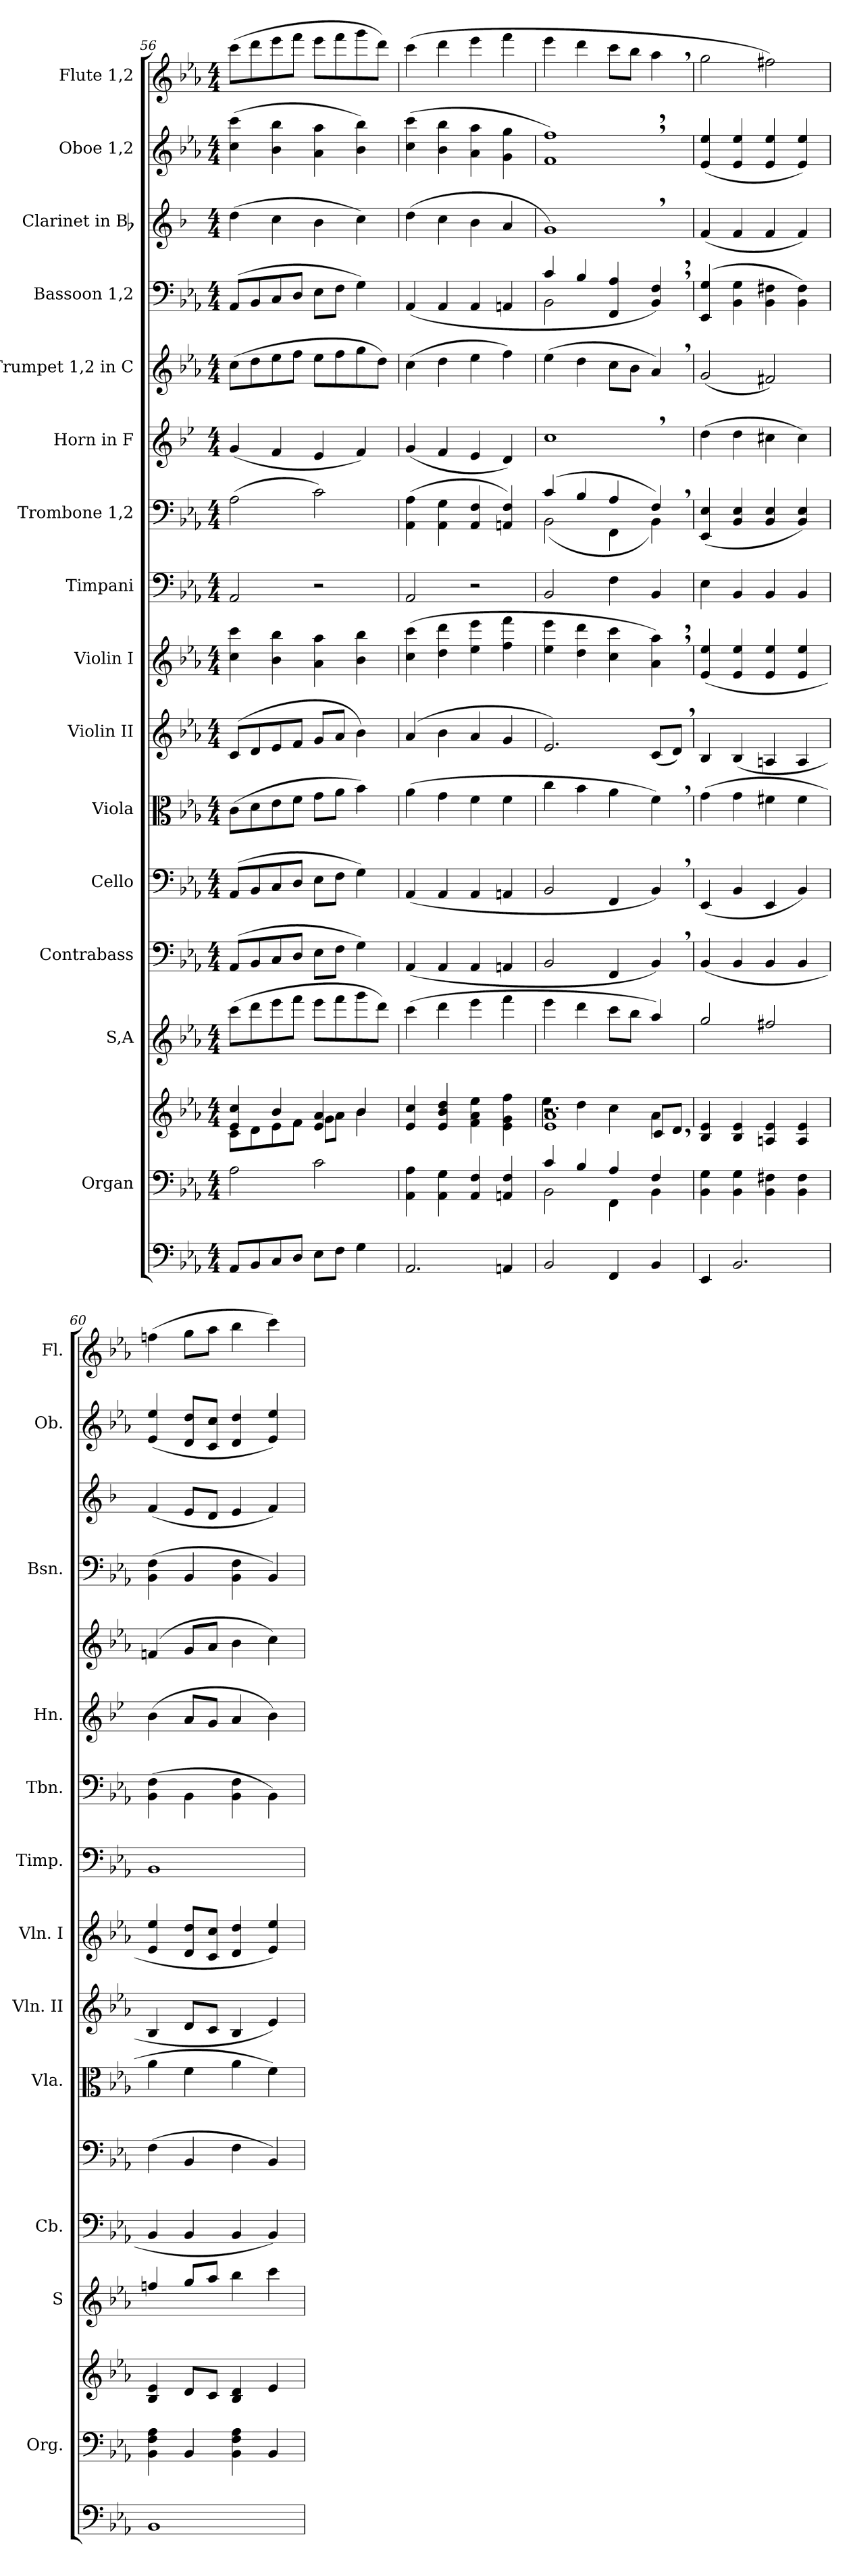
**kern	**kern	**kern	**kern	**kern	**kern	**kern	**kern	**kern	**kern	**kern	**kern	**kern	**kern	**kern	**kern	**kern
*part16	*part15	*part15	*part14	*part13	*part12	*part11	*part10	*part9	*part8	*part7	*part6	*part5	*part4	*part3	*part2	*part1
*staff17	*staff16	*staff15	*staff14	*staff13	*staff12	*staff11	*staff10	*staff9	*staff8	*staff7	*staff6	*staff5	*staff4	*staff3	*staff2	*staff1
*	*I"Organ	*	*I"S,A	*I"Contrabass	*I"Cello	*I"Viola	*I"Violin II	*I"Violin I	*I"Timpani	*I"Trombone 1,2	*I"Horn in F	*I"Trumpet 1,2 in C	*I"Bassoon 1,2	*I"Clarinet in Bb	*I"Oboe 1,2	*I"Flute 1,2
*	*I'Org.	*	*I'S	*I'Cb.	*	*I'Vla.	*I'Vln. II	*I'Vln. I	*I'Timp.	*I'Tbn.	*I'Hn.	*	*I'Bsn.	*	*I'Ob.	*I'Fl.
*clefF4	*clefF4	*clefG2	*clefG2	*clefF4	*clefF4	*clefC3	*clefG2	*clefG2	*clefF4	*clefF4	*clefG2	*clefG2	*clefF4	*clefG2	*clefG2	*clefG2
*	*	*	*ITrd7c12	*ITrd7c12	*	*	*	*	*	*	*ITrd4c7	*	*	*ITrd1c2	*	*
*k[b-e-a-]	*k[b-e-a-]	*k[b-e-a-]	*k[b-e-a-]	*k[b-e-a-]	*k[b-e-a-]	*k[b-e-a-]	*k[b-e-a-]	*k[b-e-a-]	*k[b-e-a-]	*k[b-e-a-]	*k[b-e-a-]	*k[b-e-a-]	*k[b-e-a-]	*k[b-e-a-]	*k[b-e-a-]	*k[b-e-a-]
*E-:	*E-:	*E-:	*E-:	*E-:	*E-:	*E-:	*E-:	*E-:	*E-:	*E-:	*E-:	*E-:	*E-:	*E-:	*E-:	*E-:
*M4/4	*M4/4	*M4/4	*M4/4	*M4/4	*M4/4	*M4/4	*M4/4	*M4/4	*M4/4	*M4/4	*M4/4	*M4/4	*M4/4	*M4/4	*M4/4	*M4/4
=56	=56	=56	=56	=56	=56	=56	=56	=56	=56	=56	=56	=56	=56	=56	=56	=56
*	*	*^	*	*	*	*	*	*	*	*	*	*	*	*	*	*
8AA-/L	2A-\	4e-/ 4cc/	8c\L	(>8cc\L	(>8AAA-/L	(>8AA-/L	(>8c\L	(>8c/L	4cc\ 4ccc\	2AA-/	(>2A-\	(<4c/	(>8cc\L	(>8AA-/L	(>4cc\	(>4cc\ 4ccc\	(>8ccc\L
8BB-/	.	.	8d\	8dd\	8BBB-/	8BB-/	8d\	8d/	.	.	.	.	8dd\	8BB-/	.	.	8ddd\
8C/	.	4b-/	8e-\	8ee-\	8CC/	8C/	8e-\	8e-/	4b-\ 4bb-\	.	.	4B-/	8ee-\	8C/	4b-\	4b-\ 4bb-\	8eee-\
8D/J	.	.	8f\J	8ff\J	8DD/J	8D/J	8f\J	8f/J	.	.	.	.	8ff\J	8D/J	.	.	8fff\J
8E-\L	2c\	4e-/ 4a-/	8g\L	8ee-\L	8EE-\L	8E-\L	8g\L	8g/L	4a-\ 4aa-\	2r	2c\)	4A-/	8ee-\L	8E-\L	4a-\	4a-\ 4aa-\	8eee-\L
8F\J	.	.	8a-\J	8ff\	8FF\J	8F\J	8a-\J	8a-/J	.	.	.	.	8ff\	8F\J	.	.	8fff\
4G\	.	4b-/	4b-\	8gg\	4GG\)	4G\)	4b-\)	4b-\)	4b-\ 4bb-\	.	.	4B-/)	8gg\	4G\)	4b-\)	4b-\ 4bb-\)	8ggg\
.	.	.	.	8dd\J)	.	.	.	.	.	.	.	.	8dd\J)	.	.	.	8ddd\J)
*	*	*v	*v	*	*	*	*	*	*	*	*	*	*	*	*	*	*
=57	=57	=57	=57	=57	=57	=57	=57	=57	=57	=57	=57	=57	=57	=57	=57	=57
2.AA-/	4AA-\ 4A-\	4e-/ 4cc/	(>4cc\	(4AAA-/	(4AA-/	(>4a-\	(4a-/	(>4cc\ 4ccc\	2AA-/	(>4AA-\ 4A-\	(<4c/	(>4cc\	(<4AA-/	(>4cc\	(>4cc\ 4ccc\	(>4ccc\
.	4AA-\ 4G\	4e-/ 4b-/ 4dd/	4dd\	4AAA-/	4AA-/	4g\	4b-\	4dd\ 4ddd\	.	4AA-\ 4G\	4B-/	4dd\	4AA-/	4b-\	4b-\ 4bb-\	4ddd\
.	4AA-/ 4F/	4f\ 4a-\ 4ee-\	4ee-\	4AAA-/	4AA-/	4f\	4a-/	4ee-\ 4eee-\	2r	4AA-/ 4F/	4A-/	4ee-\	4AA-/	4a-\	4a-\ 4aa-\	4eee-\
4AAn/	4AAn/ 4F/	4e-\ 4g\ 4ff\	4ff\	4AAAn/	4AAn/	4f\	4g/	4ff\ 4fff\	.	4AAn/ 4F/)	4G/)	4ff\)	4AAn/	4g/	4g\ 4gg\	4fff\
=58	=58	=58	=58	=58	=58	=58	=58	=58	=58	=58	=58	=58	=58	=58	=58	=58
*	*^	*^	*	*	*	*	*	*	*	*^	*	*	*^	*	*	*
*	*	*	*	*^	*	*	*	*	*	*	*	*	*	*	*	*	*	*	*	*
2BB-/	4c/	2BB-\	1e- 1a-	4ee-\	2.r	4ee-\	2BBB-/	2BB-/	4cc\	2.e-/)	4ee-\ 4eee-\	2BB-/	(4c/	(<2BB-\	1f,>	(>4ee-\	(4c/	2BB-\)	1f,>)	1f,> 1ff,>)	4eee-\
.	4B-/	.	.	4dd\	.	4dd\	.	.	4b-\	.	4dd\ 4ddd\	.	4B-/	.	.	4dd\	4B-/	.	.	.	4ddd\
4FF/	4A-/	4FF\	.	4cc\	.	8cc\L	4FFF/	4FF/	4a-\	.	4cc\ 4ccc\	4F\	4A-/	4FF\	.	8cc\L	4FF/ 4A-/	2ryy	.	.	8ccc\L
.	.	.	.	.	.	8b-\J	.	.	.	.	.	.	.	.	.	8b-\J	.	.	.	.	8bb-\J
4BB-/	4F/	4BB-\	.	4a-,>\	8c/L	4a-/)	4BBB-,>/)	4BB-,>/)	4f,>\)	(<8c/L	4a-\,> 4aa-\,>)	4BB-/	4F,>/)	4BB-\)	.	4a-,>/)	4BB-/,> 4F/,>)	.	.	.	4aa-,>\
.	.	.	.	.	8d/J	.	.	.	.	8d,>/J)	.	.	.	.	.	.	.	.	.	.	.
*	*v	*v	*	*	*	*	*	*	*	*	*	*	*v	*v	*	*	*v	*v	*	*	*
*	*	*v	*v	*v	*	*	*	*	*	*	*	*	*	*	*	*	*	*
=59	=59	=59	=59	=59	=59	=59	=59	=59	=59	=59	=59	=59	=59	=59	=59	=59
4EE-/	4BB-\ 4G\	4B-/ 4e-/	2g/	(<4BBB-/	(<4EE-/	(<4g\	4B-/	(<4e-/ 4ee-/	4E-\	(<4EE-/ 4E-/	(>4g\	(<2g/	(4EE-/ 4G/	(<4e-/	(<4e-/ 4ee-/	2gg\
2.BB-/	4BB-\ 4G\	4B-/ 4e-/	.	4BBB-/	4BB-/	4g\	(<4B-/	4e-/ 4ee-/	4BB-/	4BB-/ 4E-/	4g\	.	4BB-\ 4G\	4e-/	4e-/ 4ee-/	.
.	4BB-\ 4F#X\	4An/ 4e-/	2f#X/	4BBB-/	4EE-/	4f#X\	4An/	4e-/ 4ee-/	4BB-/	4BB-/ 4E-/	4f#X\	2f#X/)	4BB-\ 4F#X\	4e-/	4e-/ 4ee-/	2ff#X\)
.	4BB-\ 4F#\	4A/ 4e-/	.	4BBB-/	4BB-/)	4f#\	4A/	4e-/ 4ee-/	4BB-/	4BB-/ 4E-/)	4f#\)	.	4BB-\ 4F#\)	4e-/)	4e-/ 4ee-/)	.
=60	=60	=60	=60	=60	=60	=60	=60	=60	=60	=60	=60	=60	=60	=60	=60	=60
1BB-	4BB-\ 4F\ 4A-\	4B-/ 4e-/	4fni/	4BBB-/	(>4F\	4a-\	4B-/	4e-/ 4ee-/	1BB-	(4BB-\ 4F\	(>4e-\	(4fni/	(>4BB-\ 4F\	(<4e-/	(<4e-/ 4ee-/	(>4ffni\
.	4BB-/	8d/L	8g/L	4BBB-/	4BB-/	4f\	8d/L	8d/ 8dd/L	.	4BB-\	8d/L	8g/L	4BB-/	8d/L	8d/ 8dd/L	8gg\L
.	.	8c/J	8a-/J	.	.	.	8c/J	8c/ 8cc/J	.	.	8c/J	8a-/J	.	8c/J	8c/ 8cc/J	8aa-\J
.	4BB-\ 4F\ 4A-\	4B-/ 4d/	4b-\	4BBB-/	4F\	4a-\	4B-/	4d/ 4dd/	.	4BB-\ 4F\	4d/	4b-\	4BB-\ 4F\	4d/	4d/ 4dd/	4bb-\
.	4BB-/	4e-/	4cc\	4BBB-/)	4BB-/)	4f\)	4e-/)	4e-/ 4ee-/)	.	4BB-\)	4e-\)	4cc\)	4BB-/)	4e-/)	4e-/ 4ee-/)	4ccc\)
=	=	=	=	=	=	=	=	=	=	=	=	=	=	=	=	=
*-	*-	*-	*-	*-	*-	*-	*-	*-	*-	*-	*-	*-	*-	*-	*-	*-
